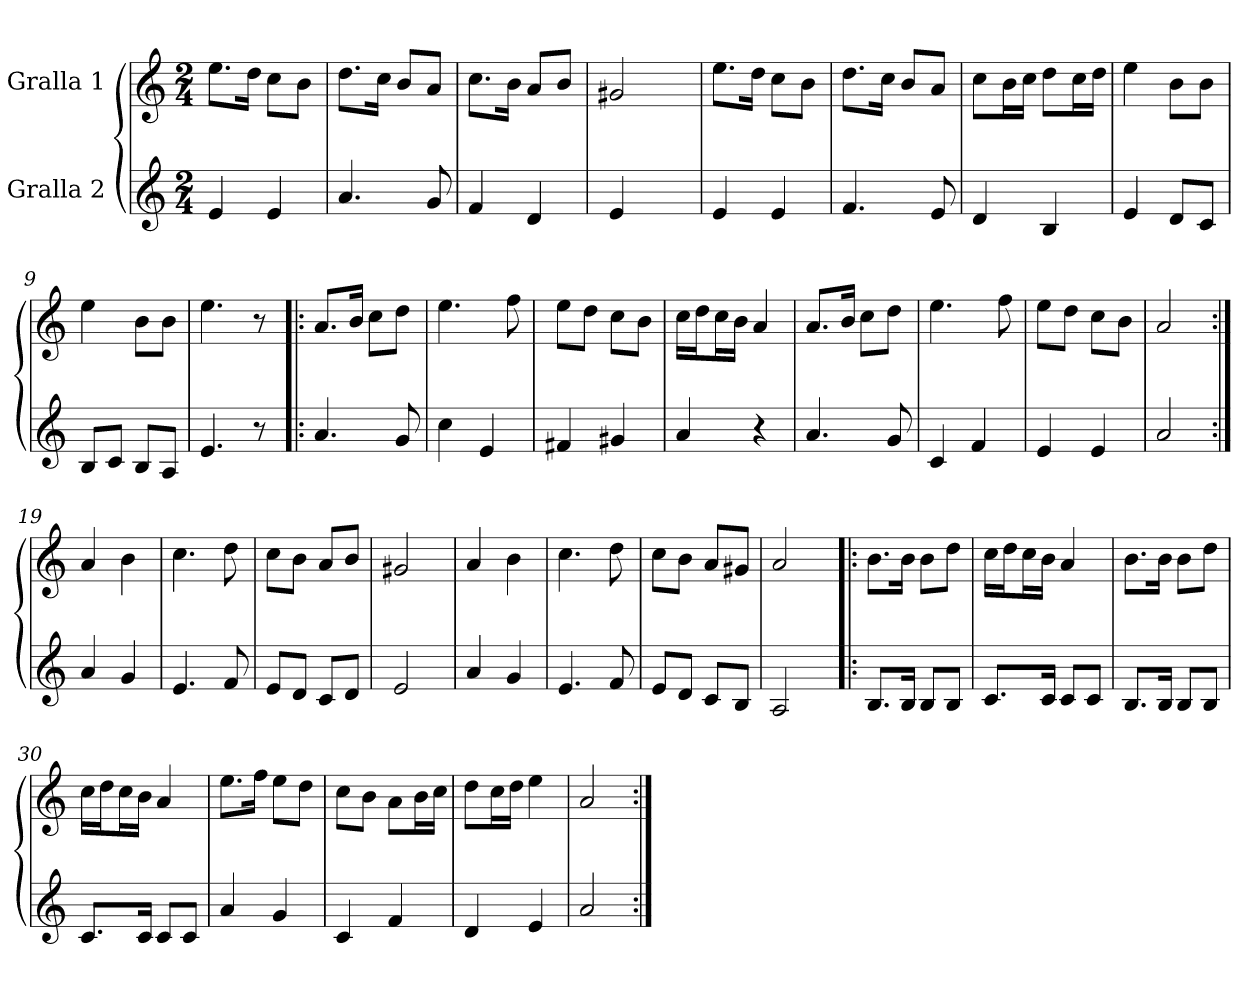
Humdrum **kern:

**kern	**kern
*part2	*part1
*staff2	*staff1
*I"Gralla 2	*I"Gralla 1
*clefG2	*clefG2
*k[]	*k[]
*M2/4	*M2/4
=1	=1
4e	8.ee\L
.	16dd\Jk
4e	8cc\L
.	8b\J
=2	=2
4.a	8.dd\L
.	16cc\Jk
.	8b/L
8g	8a/J
=3	=3
4f	8.cc\L
.	16b\Jk
4d	8a/L
.	8b/J
=4	=4
4e	2g#
4ryy	.
=5	=5
4e	8.ee\L
.	16dd\Jk
4e	8cc\L
.	8b\J
=6	=6
4.f	8.dd\L
.	16cc\Jk
.	8b/L
8e	8a/J
=7	=7
4d	8cc\L
.	16b\L
.	16cc\JJ
4B	8dd\L
.	16cc\L
.	16dd\JJ
=8	=8
4e	4ee
8d/L	8b\L
8c/J	8b\J
=9	=9
8B/L	4ee
8c/J	.
8B/L	8b\L
8A/J	8b\J
=10	=10
4.e	4.ee
8r	8r
=11!|:	=11!|:
4.a	8.a/L
.	16b/Jk
.	8cc\L
8g	8dd\J
=12	=12
4cc	4.ee
4e	.
.	8ff
=13	=13
4f#	8ee\L
.	8dd\J
4g#	8cc\L
.	8b\J
=14	=14
4a	16cc\LL
.	16dd\J
.	16cc\L
.	16b\JJ
4r	4a
=15	=15
4.a	8.a/L
.	16b/Jk
.	8cc\L
8g	8dd\J
=16	=16
4c	4.ee
4f	.
.	8ff
=17	=17
4e	8ee\L
.	8dd\J
4e	8cc\L
.	8b\J
=18	=18
2a	2a
=19:|!	=19:|!
4a	4a
4g	4b
=20	=20
4.e	4.cc
8f	8dd
=21	=21
8e/L	8cc\L
8d/J	8b\J
8c/L	8a/L
8d/J	8b/J
=22	=22
2e	2g#
=23	=23
4a	4a
4g	4b
=24	=24
4.e	4.cc
8f	8dd
=25	=25
8e/L	8cc\L
8d/J	8b\J
8c/L	8a/L
8B/J	8g#/J
=26	=26
2A	2a
=27!|:	=27!|:
8.B/L	8.b\L
16B/Jk	16b\Jk
8B/L	8b\L
8B/J	8dd\J
=28	=28
8.c/L	16cc\LL
.	16dd\J
.	16cc\L
16c/Jk	16b\JJ
8c/L	4a
8c/J	.
=29	=29
8.B/L	8.b\L
16B/Jk	16b\Jk
8B/L	8b\L
8B/J	8dd\J
=30	=30
8.c/L	16cc\LL
.	16dd\J
.	16cc\L
16c/Jk	16b\JJ
8c/L	4a
8c/J	.
=31	=31
4a	8.ee\L
.	16ff\Jk
4g	8ee\L
.	8dd\J
=32	=32
4c	8cc\L
.	8b\J
4f	8a\L
.	16b\L
.	16cc\JJ
=33	=33
4d	8dd\L
.	16cc\L
.	16dd\JJ
4e	4ee
=34	=34
2a	2a
=:|!	=:|!
*-	*-
